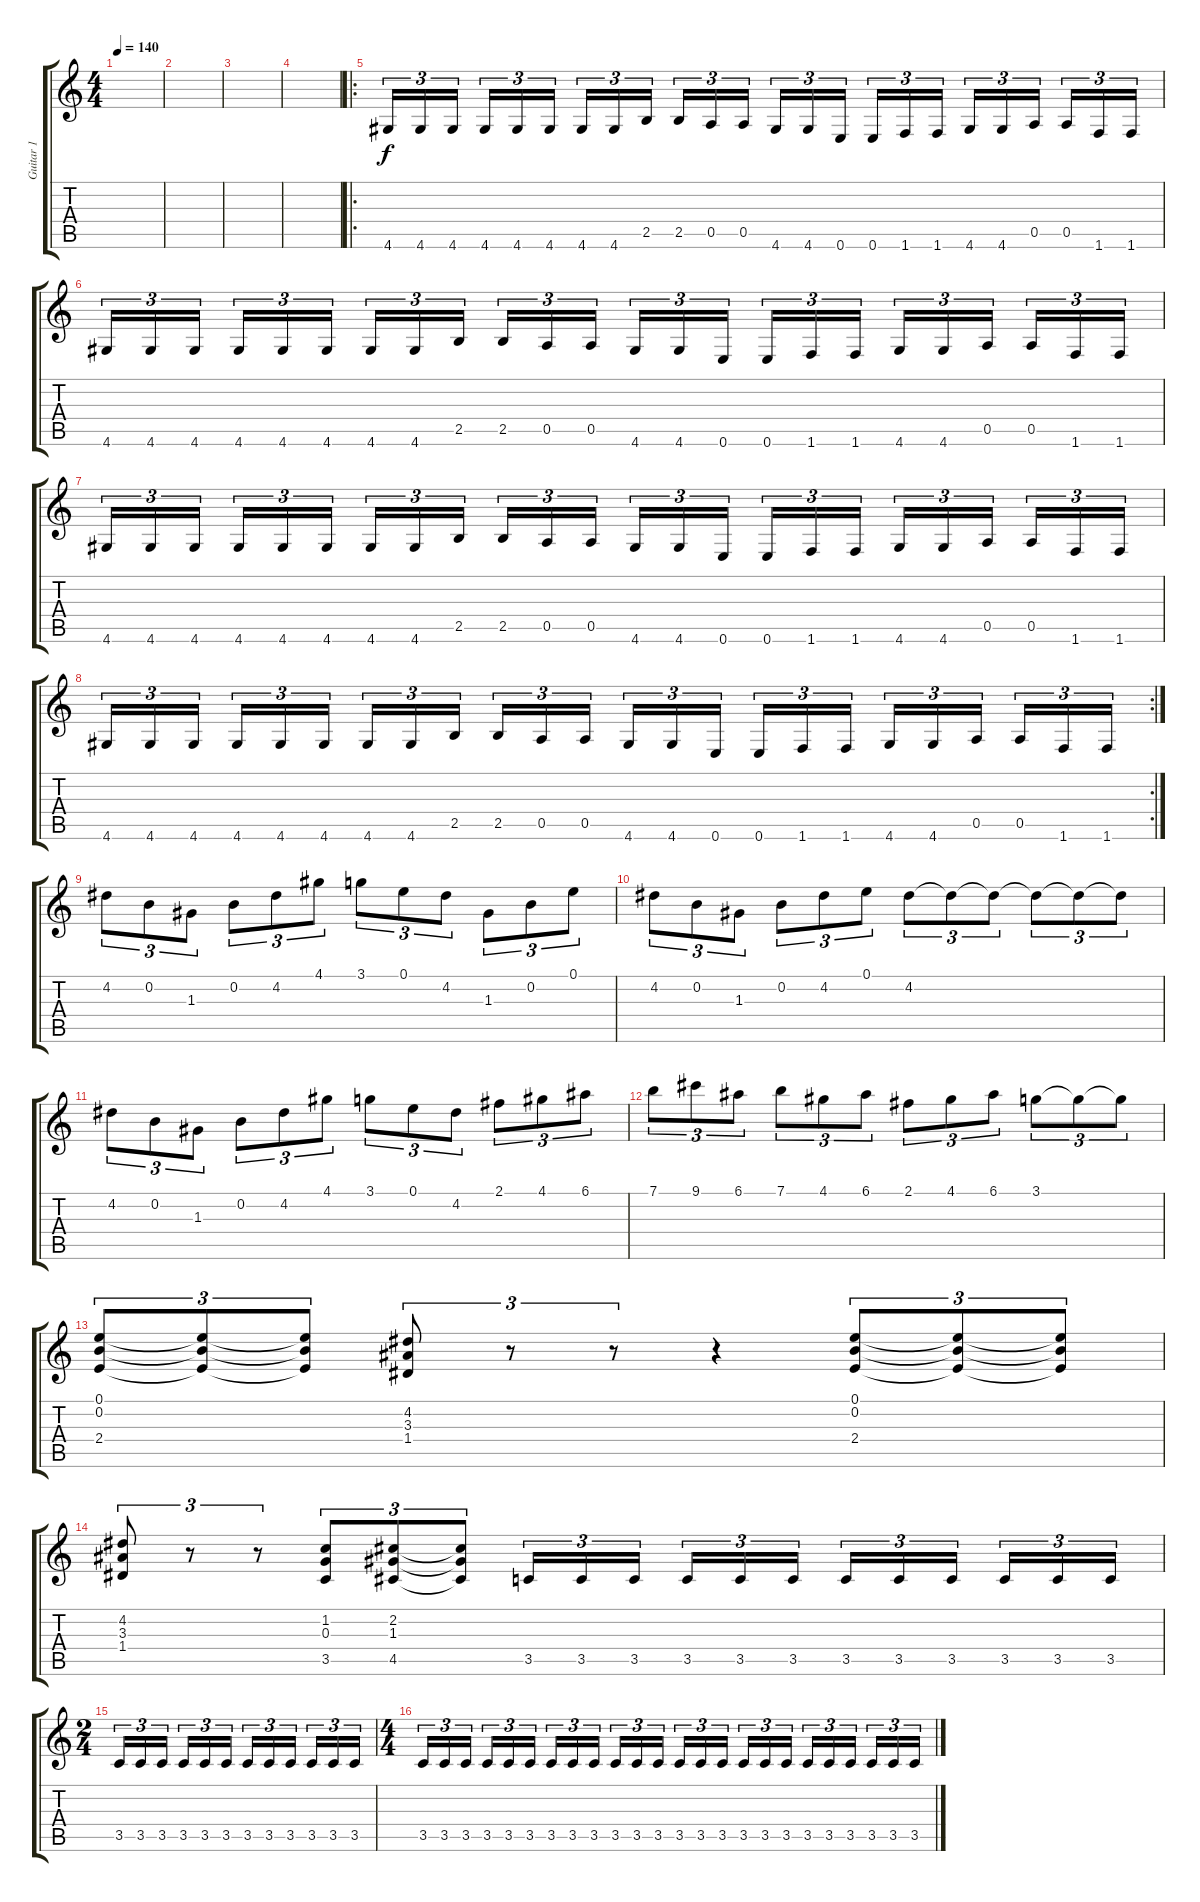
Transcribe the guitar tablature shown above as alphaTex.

\track ("Guitar 1" "Guitar 1") {instrument distortionguitar}
\staff {score tabs}
\tuning (E4 B3 G3 D3 A2 E2) {hide}
\ts (4 4)
\tempo 140
\clef g2
\ks c
|
|
|
|
\ro
4.6.16{tu (3 2)} 4.6.16{tu (3 2)} 4.6.16{tu (3 2)} 4.6.16{tu (3 2)} 4.6.16{tu (3 2)} 4.6.16{tu (3 2)} 4.6.16{tu (3 2)} 4.6.16{tu (3 2)} 2.5.16{tu (3 2)} 2.5.16{tu (3 2)} 0.5.16{tu (3 2)} 0.5.16{tu (3 2)} 4.6.16{tu (3 2)} 4.6.16{tu (3 2)} 0.6.16{tu (3 2)} 0.6.16{tu (3 2)} 1.6.16{tu (3 2)} 1.6.16{tu (3 2)} 4.6.16{tu (3 2)} 4.6.16{tu (3 2)} 0.5.16{tu (3 2)} 0.5.16{tu (3 2)} 1.6.16{tu (3 2)} 1.6.16{tu (3 2)} |
4.6.16{tu (3 2)} 4.6.16{tu (3 2)} 4.6.16{tu (3 2)} 4.6.16{tu (3 2)} 4.6.16{tu (3 2)} 4.6.16{tu (3 2)} 4.6.16{tu (3 2)} 4.6.16{tu (3 2)} 2.5.16{tu (3 2)} 2.5.16{tu (3 2)} 0.5.16{tu (3 2)} 0.5.16{tu (3 2)} 4.6.16{tu (3 2)} 4.6.16{tu (3 2)} 0.6.16{tu (3 2)} 0.6.16{tu (3 2)} 1.6.16{tu (3 2)} 1.6.16{tu (3 2)} 4.6.16{tu (3 2)} 4.6.16{tu (3 2)} 0.5.16{tu (3 2)} 0.5.16{tu (3 2)} 1.6.16{tu (3 2)} 1.6.16{tu (3 2)} |
4.6.16{tu (3 2)} 4.6.16{tu (3 2)} 4.6.16{tu (3 2)} 4.6.16{tu (3 2)} 4.6.16{tu (3 2)} 4.6.16{tu (3 2)} 4.6.16{tu (3 2)} 4.6.16{tu (3 2)} 2.5.16{tu (3 2)} 2.5.16{tu (3 2)} 0.5.16{tu (3 2)} 0.5.16{tu (3 2)} 4.6.16{tu (3 2)} 4.6.16{tu (3 2)} 0.6.16{tu (3 2)} 0.6.16{tu (3 2)} 1.6.16{tu (3 2)} 1.6.16{tu (3 2)} 4.6.16{tu (3 2)} 4.6.16{tu (3 2)} 0.5.16{tu (3 2)} 0.5.16{tu (3 2)} 1.6.16{tu (3 2)} 1.6.16{tu (3 2)} |
\rc 2
4.6.16{tu (3 2)} 4.6.16{tu (3 2)} 4.6.16{tu (3 2)} 4.6.16{tu (3 2)} 4.6.16{tu (3 2)} 4.6.16{tu (3 2)} 4.6.16{tu (3 2)} 4.6.16{tu (3 2)} 2.5.16{tu (3 2)} 2.5.16{tu (3 2)} 0.5.16{tu (3 2)} 0.5.16{tu (3 2)} 4.6.16{tu (3 2)} 4.6.16{tu (3 2)} 0.6.16{tu (3 2)} 0.6.16{tu (3 2)} 1.6.16{tu (3 2)} 1.6.16{tu (3 2)} 4.6.16{tu (3 2)} 4.6.16{tu (3 2)} 0.5.16{tu (3 2)} 0.5.16{tu (3 2)} 1.6.16{tu (3 2)} 1.6.16{tu (3 2)} |
4.2.8{tu (3 2)} 0.2.8{tu (3 2)} 1.3.8{tu (3 2)} 0.2.8{tu (3 2)} 4.2.8{tu (3 2)} 4.1.8{tu (3 2)} 3.1.8{tu (3 2)} 0.1.8{tu (3 2)} 4.2.8{tu (3 2)} 1.3.8{tu (3 2)} 0.2.8{tu (3 2)} 0.1.8{tu (3 2)} |
4.2.8{tu (3 2)} 0.2.8{tu (3 2)} 1.3.8{tu (3 2)} 0.2.8{tu (3 2)} 4.2.8{tu (3 2)} 0.1.8{tu (3 2)} 4.2.8{tu (3 2)} 4.2{t}.8{tu (3 2)} 4.2{t}.8{tu (3 2)} 4.2{t}.8{tu (3 2)} 4.2{t}.8{tu (3 2)} 4.2{t}.8{tu (3 2)} |
4.2.8{tu (3 2)} 0.2.8{tu (3 2)} 1.3.8{tu (3 2)} 0.2.8{tu (3 2)} 4.2.8{tu (3 2)} 4.1.8{tu (3 2)} 3.1.8{tu (3 2)} 0.1.8{tu (3 2)} 4.2.8{tu (3 2)} 2.1.8{tu (3 2)} 4.1.8{tu (3 2)} 6.1.8{tu (3 2)} |
7.1.8{tu (3 2)} 9.1.8{tu (3 2)} 6.1.8{tu (3 2)} 7.1.8{tu (3 2)} 4.1.8{tu (3 2)} 6.1.8{tu (3 2)} 2.1.8{tu (3 2)} 4.1.8{tu (3 2)} 6.1.8{tu (3 2)} 3.1.8{tu (3 2)} 3.1{t}.8{tu (3 2)} 3.1{t}.8{tu (3 2)} |
(0.1 0.2 2.4).8{tu (3 2)} (0.1{t} 0.2{t} 2.4{t}).8{tu (3 2)} (0.1{t} 0.2{t} 2.4{t}).8{tu (3 2)} (4.2 3.3 1.4).8{tu (3 2)} r.8{tu (3 2)} r.8{tu (3 2)} r.4 (0.1 0.2 2.4).8{tu (3 2)} (0.1{t} 0.2{t} 2.4{t}).8{tu (3 2)} (0.1{t} 0.2{t} 2.4{t}).8{tu (3 2)} |
(4.2 3.3 1.4).8{tu (3 2)} r.8{tu (3 2)} r.8{tu (3 2)} (1.2 0.3 3.5).8{tu (3 2)} (2.2 1.3 4.5).8{tu (3 2)} (2.2{t} 1.3{t} 4.5{t}).8{tu (3 2)} 3.5.16{tu (3 2)} 3.5.16{tu (3 2)} 3.5.16{tu (3 2)} 3.5.16{tu (3 2)} 3.5.16{tu (3 2)} 3.5.16{tu (3 2)} 3.5.16{tu (3 2)} 3.5.16{tu (3 2)} 3.5.16{tu (3 2)} 3.5.16{tu (3 2)} 3.5.16{tu (3 2)} 3.5.16{tu (3 2)} |
\ts (2 4)
3.5.16{tu (3 2)} 3.5.16{tu (3 2)} 3.5.16{tu (3 2)} 3.5.16{tu (3 2)} 3.5.16{tu (3 2)} 3.5.16{tu (3 2)} 3.5.16{tu (3 2)} 3.5.16{tu (3 2)} 3.5.16{tu (3 2)} 3.5.16{tu (3 2)} 3.5.16{tu (3 2)} 3.5.16{tu (3 2)} |
\ts (4 4)
3.5.16{tu (3 2)} 3.5.16{tu (3 2)} 3.5.16{tu (3 2)} 3.5.16{tu (3 2)} 3.5.16{tu (3 2)} 3.5.16{tu (3 2)} 3.5.16{tu (3 2)} 3.5.16{tu (3 2)} 3.5.16{tu (3 2)} 3.5.16{tu (3 2)} 3.5.16{tu (3 2)} 3.5.16{tu (3 2)} 3.5.16{tu (3 2)} 3.5.16{tu (3 2)} 3.5.16{tu (3 2)} 3.5.16{tu (3 2)} 3.5.16{tu (3 2)} 3.5.16{tu (3 2)} 3.5.16{tu (3 2)} 3.5.16{tu (3 2)} 3.5.16{tu (3 2)} 3.5.16{tu (3 2)} 3.5.16{tu (3 2)} 3.5.16{tu (3 2)}
